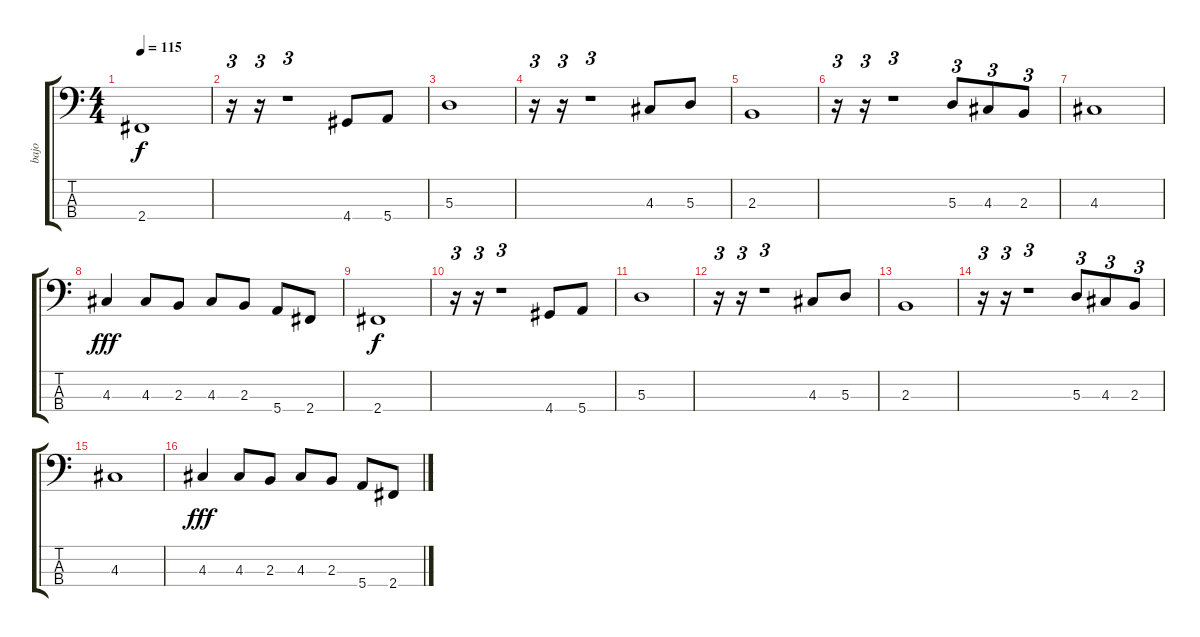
\track ("bajo " "bajo ") {instrument electricbassfinger}
\staff {score tabs}
\tuning (G2 D2 A1 E1) {hide}
\ts (4 4)
\tempo 115
\clef f4
\ks c
2.4.1{dy f} |
r.16{tu (3 2)} r.16{tu (3 2)} r.1{tu (3 2)} 4.4.8 5.4.8 |
5.3.1 |
r.16{tu (3 2)} r.16{tu (3 2)} r.1{tu (3 2)} 4.3.8 5.3.8 |
2.3.1 |
r.16{tu (3 2)} r.16{tu (3 2)} r.1{tu (3 2)} 5.3.8{tu (3 2)} 4.3.8{tu (3 2)} 2.3.8{tu (3 2)} |
4.3.1 |
4.3.4{dy fff} 4.3.8 2.3.8 4.3.8 2.3.8 5.4.8 2.4.8 |
2.4.1{dy f} |
r.16{tu (3 2)} r.16{tu (3 2)} r.1{tu (3 2)} 4.4.8 5.4.8 |
5.3.1 |
r.16{tu (3 2)} r.16{tu (3 2)} r.1{tu (3 2)} 4.3.8 5.3.8 |
2.3.1 |
r.16{tu (3 2)} r.16{tu (3 2)} r.1{tu (3 2)} 5.3.8{tu (3 2)} 4.3.8{tu (3 2)} 2.3.8{tu (3 2)} |
4.3.1 |
4.3.4{dy fff} 4.3.8 2.3.8 4.3.8 2.3.8 5.4.8 2.4.8
